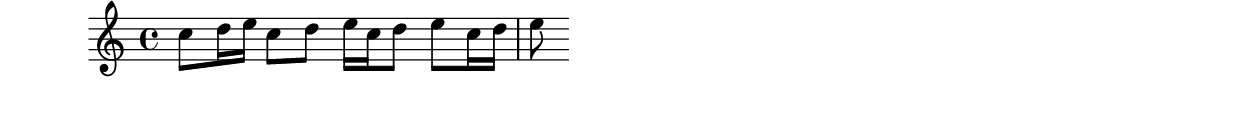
\include "lilypond-book-preamble.ly" \relative c'' {c8 d16 e16 c8 d8 e16 c16 d8 e8 c16 d16 e8 }